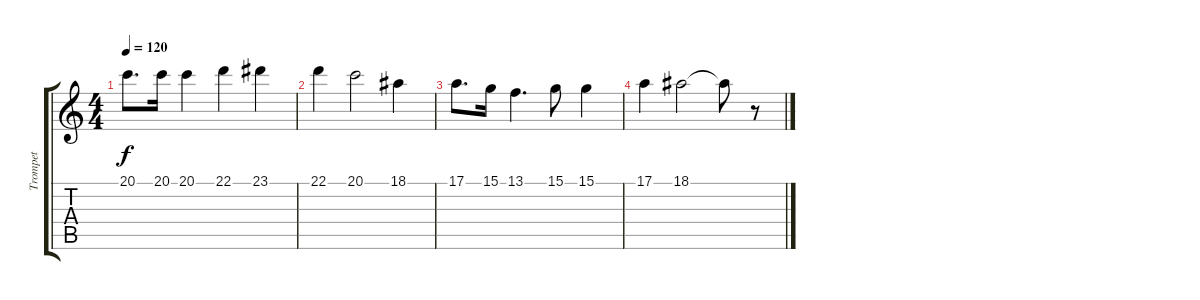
\track ("Trompet" "Trompet") {instrument trumpet}
\staff {score tabs}
\tuning (E4 B3 G3 D3 A2 E2) {hide}
\ts (4 4)
\tempo 120
\clef g2
\ks c
20.1.8{d dy f} 20.1.16 20.1.4 22.1.4 23.1.4 |
22.1.4 20.1.2 18.1.4 |
17.1.8{d} 15.1.16 13.1.4{d} 15.1.8 15.1.4 |
17.1.4 18.1.2 18.1{t}.8 r.8
